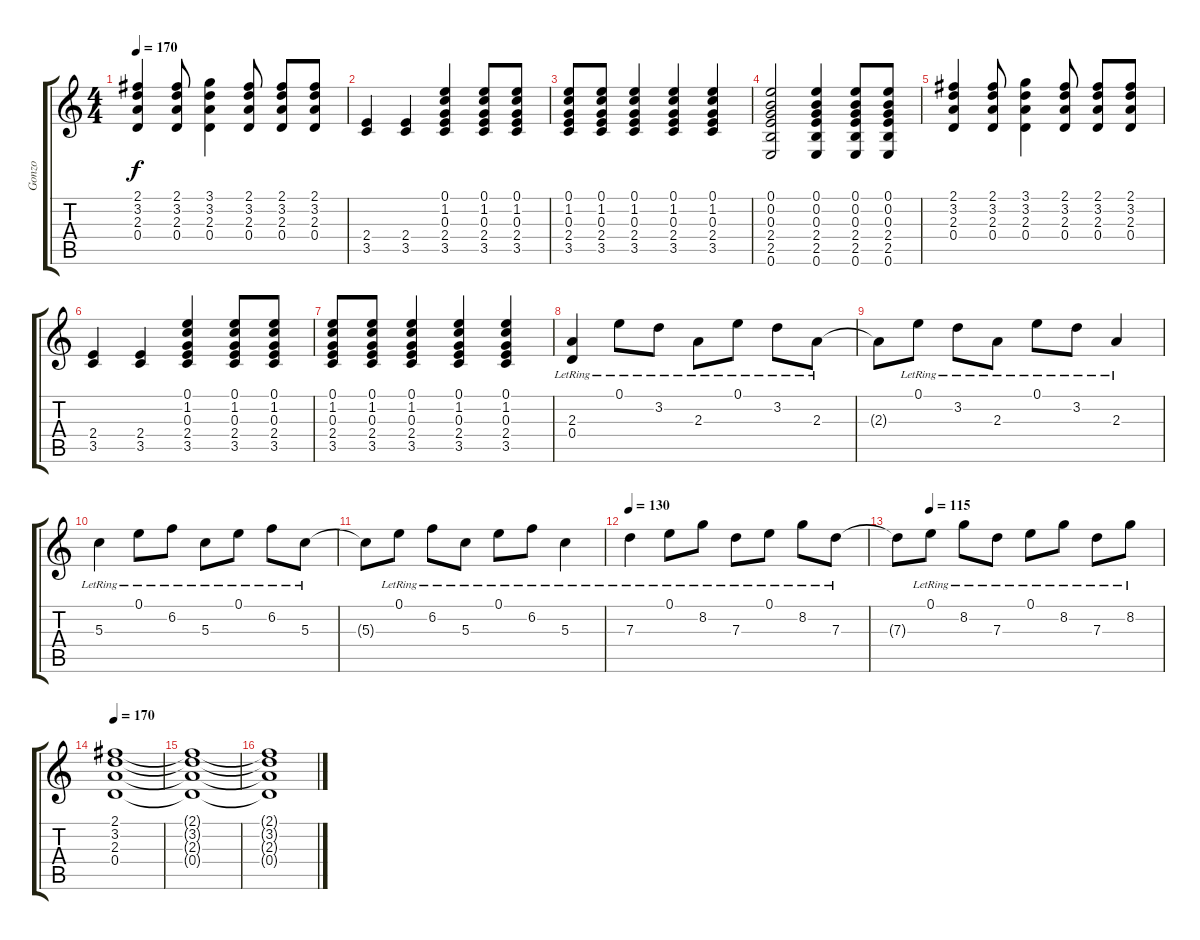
\track ("Gonzo" "Gonzo") {instrument acousticguitarsteel}
\staff {score tabs}
\tuning (E4 B3 G3 D3 A2 E2) {hide}
\ts (4 4)
\tempo 170
\clef g2
\ks c
(2.1 3.2 2.3 0.4).4{dy f} (2.1 3.2 2.3 0.4).8 (3.1 3.2 2.3 0.4).4 (2.1 3.2 2.3 0.4).8 (2.1 3.2 2.3 0.4).8 (2.1 3.2 2.3 0.4).8 |
(2.4 3.5).4 (2.4 3.5).4 (0.1 1.2 0.3 2.4 3.5).4 (0.1 1.2 0.3 2.4 3.5).8 (0.1 1.2 0.3 2.4 3.5).8 |
(0.1 1.2 0.3 2.4 3.5).8 (0.1 1.2 0.3 2.4 3.5).8 (0.1 1.2 0.3 2.4 3.5).4 (0.1 1.2 0.3 2.4 3.5).4 (0.1 1.2 0.3 2.4 3.5).4 |
(0.1 0.2 0.3 2.4 2.5 0.6).2 (0.1 0.2 0.3 2.4 2.5 0.6).4 (0.1 0.2 0.3 2.4 2.5 0.6).8 (0.1 0.2 0.3 2.4 2.5 0.6).8 |
(2.1 3.2 2.3 0.4).4 (2.1 3.2 2.3 0.4).8 (3.1 3.2 2.3 0.4).4 (2.1 3.2 2.3 0.4).8 (2.1 3.2 2.3 0.4).8 (2.1 3.2 2.3 0.4).8 |
(2.4 3.5).4 (2.4 3.5).4 (0.1 1.2 0.3 2.4 3.5).4 (0.1 1.2 0.3 2.4 3.5).8 (0.1 1.2 0.3 2.4 3.5).8 |
(0.1 1.2 0.3 2.4 3.5).8 (0.1 1.2 0.3 2.4 3.5).8 (0.1 1.2 0.3 2.4 3.5).4 (0.1 1.2 0.3 2.4 3.5).4 (0.1 1.2 0.3 2.4 3.5).4 |
(2.3{lr} 0.4{lr}).4 0.1{lr}.8 3.2{lr}.8 2.3{lr}.8 0.1{lr}.8 3.2{lr}.8 2.3{lr}.8 |
2.3{t}.8 0.1{lr}.8 3.2{lr}.8 2.3{lr}.8 0.1{lr}.8 3.2{lr}.8 2.3{lr}.4 |
5.3{lr}.4 0.1{lr}.8 6.2{lr}.8 5.3{lr}.8 0.1{lr}.8 6.2{lr}.8 5.3{lr}.8 |
5.3{t}.8 0.1{lr}.8 6.2{lr}.8 5.3{lr}.8 0.1{lr}.8 6.2{lr}.8 5.3{lr}.4 |
\tempo 130
7.3{lr}.4 0.1{lr}.8 8.2{lr}.8 7.3{lr}.8 0.1{lr}.8 8.2{lr}.8 7.3{lr}.8 |
\tempo (115 0.125)
7.3{t}.8 0.1{lr}.8 8.2{lr}.8 7.3{lr}.8 0.1{lr}.8 8.2{lr}.8 7.3{lr}.8 8.2{lr}.8 |
\tempo 170
(2.1 3.2 2.3 0.4).1 |
(2.1{t} 3.2{t} 2.3{t} 0.4{t}).1 |
(2.1{t} 3.2{t} 2.3{t} 0.4{t}).1
